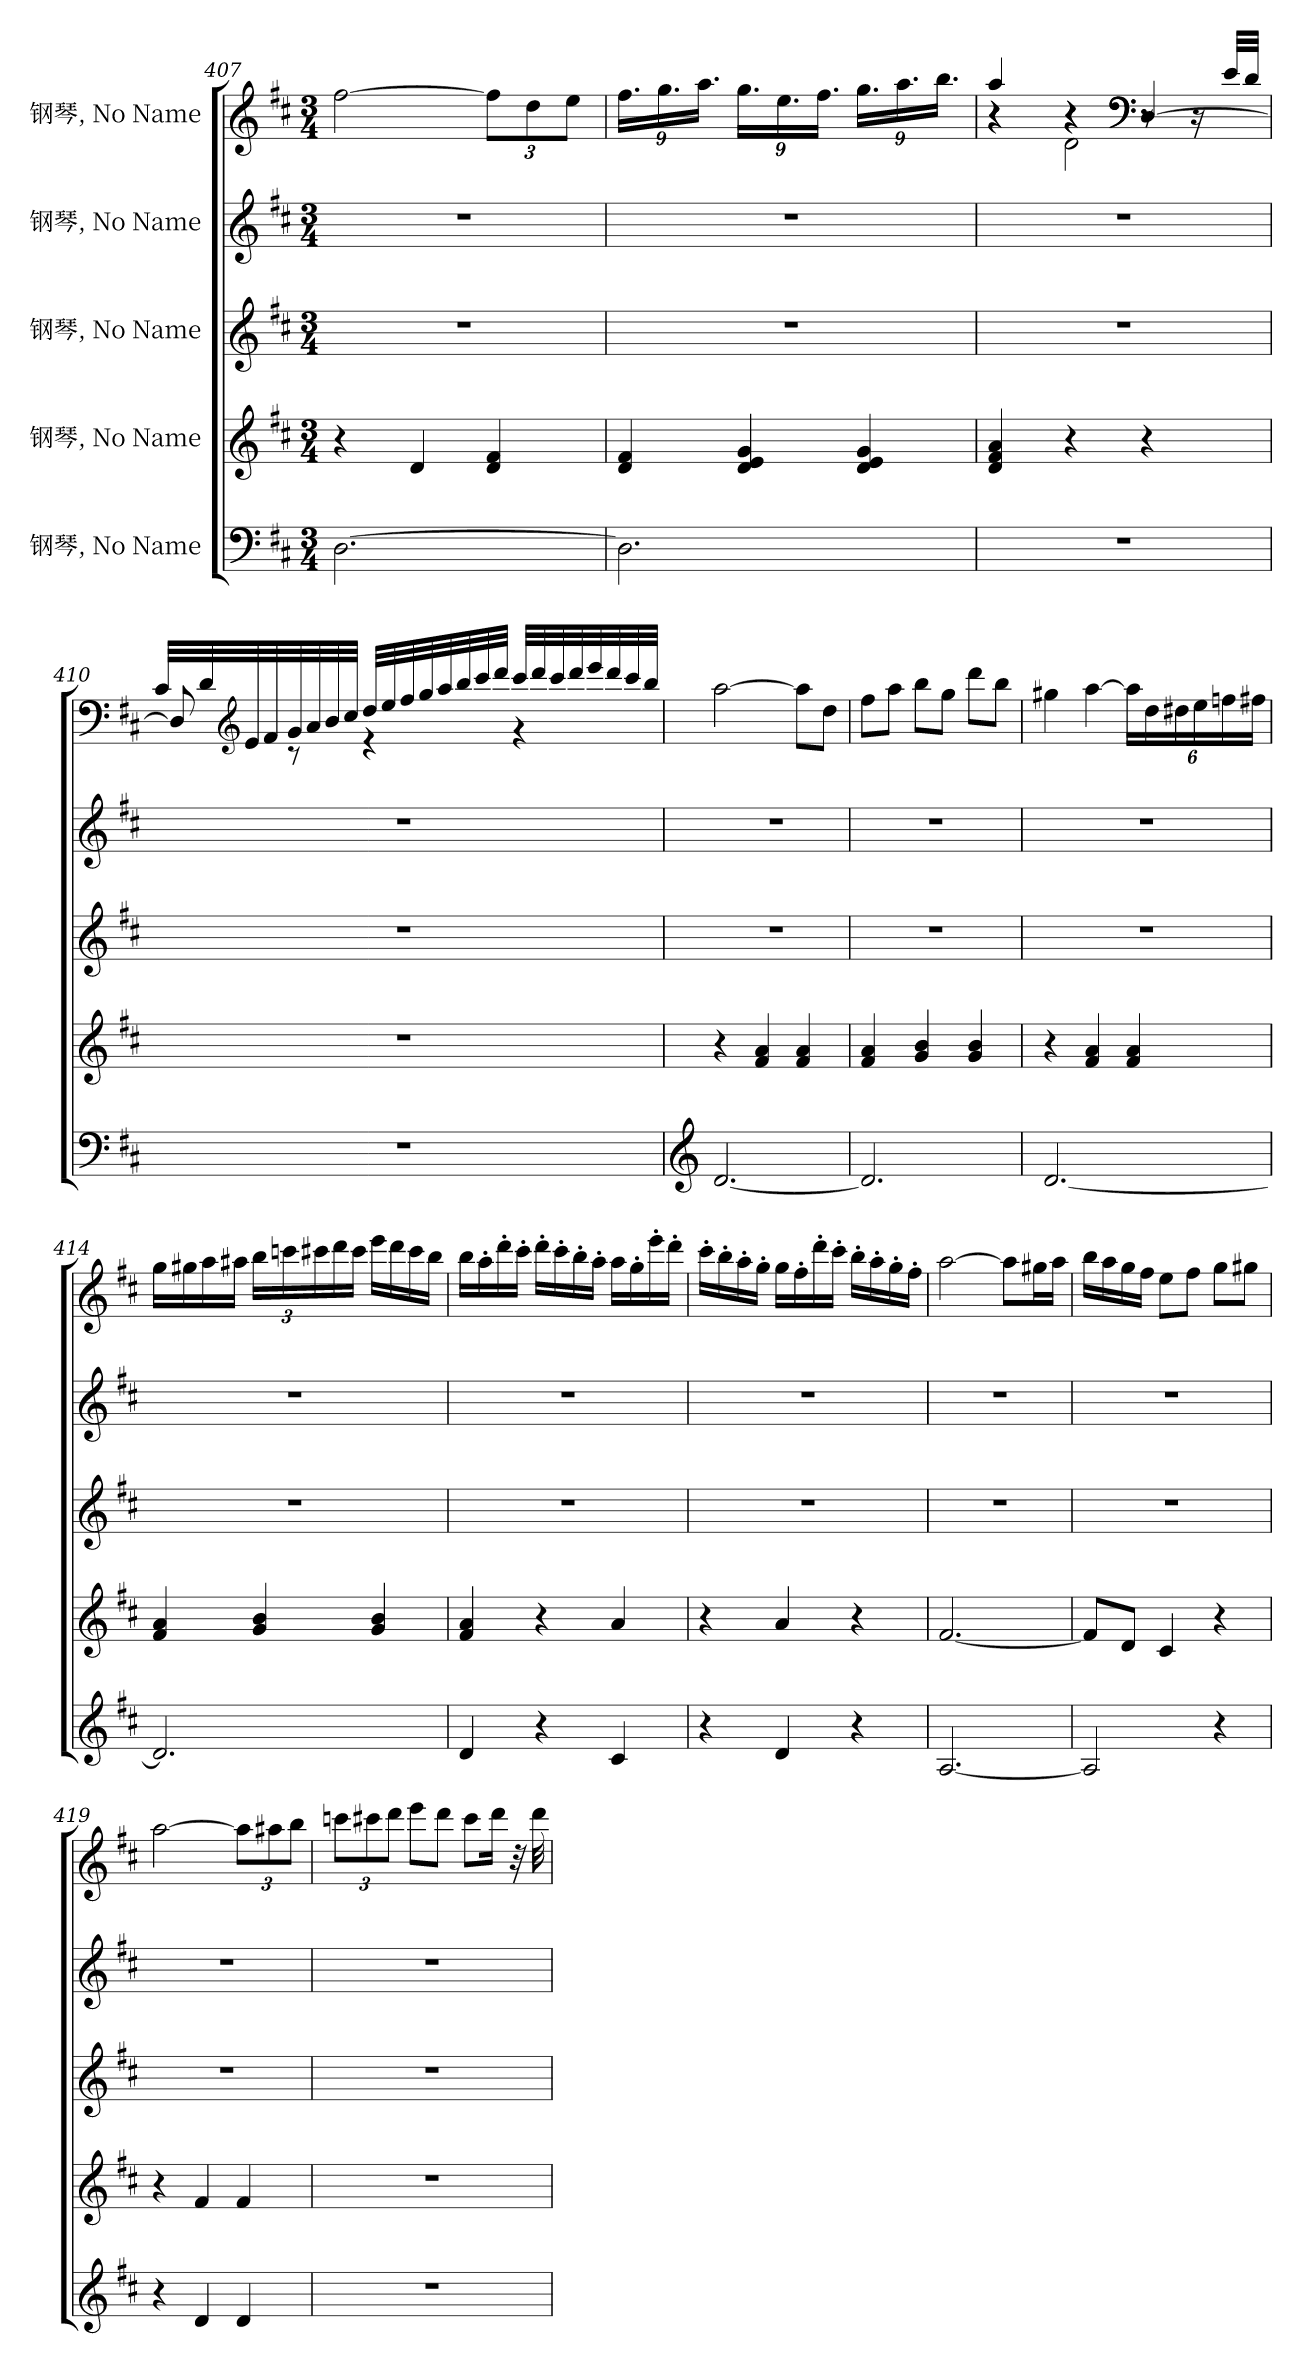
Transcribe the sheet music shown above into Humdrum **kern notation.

**kern	**kern	**kern	**kern	**kern
*part5	*part4	*part3	*part2	*part1
*staff5	*staff4	*staff3	*staff2	*staff1
*I"钢琴, No Name	*I"钢琴, No Name	*I"钢琴, No Name	*I"钢琴, No Name	*I"钢琴, No Name
*clefF4	*clefG2	*clefG2	*clefG2	*clefG2
*k[f#c#]	*k[f#c#]	*k[f#c#]	*k[f#c#]	*k[f#c#]
*M3/4	*M3/4	*M3/4	*M3/4	*M3/4
*MM91	*MM91	*MM91	*MM91	*MM91
=407	=407	=407	=407	=407
[2.D\	4r	2.r	2.r	[2ff#\
.	4d/	.	.	.
*	*	*	*	*Xbrackettup
.	4d/ 4f#/	.	.	12ff#\L]
.	.	.	.	12dd\
.	.	.	.	12ee\J
!!LO:LB:g=z
=408	=408	=408	=408	=408
2.D\]	4d/ 4f#/	2.r	2.r	18.ff#\LL
.	.	.	.	18.gg\
.	.	.	.	18.aa\JJ
.	4d/ 4e/ 4g/	.	.	18.gg\LL
.	.	.	.	18.ee\
.	.	.	.	18.ff#\JJ
.	4d/ 4e/ 4g/	.	.	18.gg\LL
.	.	.	.	18.aa\
.	.	.	.	18.bb\JJ
=409	=409	=409	=409	=409
*	*	*	*	*MM91
*	*	*	*	*^
*	*	*	*	*	*^
2.r	4d/ 4f#/ 4a/	2.r	2.r	4aa/	4r	4r
.	4r	.	.	4r	2d\	4r
*	*	*	*	*clefF4	*	*
.	4r	.	.	8r	.	[4D/
.	.	.	.	16r	.	.
.	.	.	.	32e/LLL	.	.
.	.	.	.	32d/JJJ	.	.
*	*	*	*	*	*v	*v
!!LO:PB:g=z
=410	=410	=410	=410	=410	=410
2.r	2.r	2.r	2.r	32c#/LLL	8D/]
.	.	.	.	32d/	.
*	*	*	*	*clefG2	*
.	.	.	.	32e/	.
.	.	.	.	32f#/	.
.	.	.	.	32g/	8r
.	.	.	.	32a/	.
.	.	.	.	32b/	.
.	.	.	.	32cc#/JJJ	.
.	.	.	.	32dd/LLL	4r
.	.	.	.	32ee/	.
.	.	.	.	32ff#/	.
.	.	.	.	32gg/	.
.	.	.	.	32aa/	.
.	.	.	.	32bb/	.
.	.	.	.	32ccc#/	.
.	.	.	.	32ddd/JJJ	.
.	.	.	.	32ccc#/LLL	4r
.	.	.	.	32ddd/	.
.	.	.	.	32ccc#/	.
.	.	.	.	32ddd/	.
.	.	.	.	32eee/	.
.	.	.	.	32ddd/	.
.	.	.	.	32ccc#/	.
*	*	*	*	*MM89	*
.	.	.	.	32bb/JJJ	.
*	*	*	*	*v	*v
=411	=411	=411	=411	=411
*clefG2	*	*	*	*
*	*	*	*	*MM91
[2.d/	4r	2.r	2.r	[2aa\
.	4f#/ 4a/	.	.	.
.	4f#/ 4a/	.	.	8aa\L]
.	.	.	.	8dd\J
!!LO:LB:g=z
=412	=412	=412	=412	=412
2.d/]	4f#/ 4a/	2.r	2.r	8ff#\L
.	.	.	.	8aa\J
.	4g/ 4b/	.	.	8bb\L
.	.	.	.	8gg\J
.	4g/ 4b/	.	.	8ddd\L
.	.	.	.	8bb\J
=413	=413	=413	=413	=413
*	*	*	*	*MM91
[2.d/	4r	2.r	2.r	4gg#X\
.	4f#/ 4a/	.	.	[4aa\
.	4f#/ 4a/	.	.	24aa\LL]
.	.	.	.	24dd\
.	.	.	.	24dd#X\
.	.	.	.	24ee\
.	.	.	.	24ffn\
.	.	.	.	24ff#X\JJ
=414	=414	=414	=414	=414
2.d/]	4f#/ 4a/	2.r	2.r	16gg\LL
.	.	.	.	16gg#X\
.	.	.	.	16aa\
.	.	.	.	16aa#X\JJ
.	4g/ 4b/	.	.	24bb\LL
.	.	.	.	24cccn\
.	.	.	.	24ccc#X\
.	.	.	.	16ddd\
.	.	.	.	16ccc#\JJ
.	4g/ 4b/	.	.	16eee\LL
.	.	.	.	16ddd\
.	.	.	.	16ccc#\
*	*	*	*	*MM90
.	.	.	.	16bb\JJ
!!LO:PB:g=z
=415	=415	=415	=415	=415
*	*	*	*	*MM91
4d/	4f#/ 4a/	2.r	2.r	16bb\LL
.	.	.	.	16aa'\
.	.	.	.	16ddd'\
.	.	.	.	16ccc#'\JJ
4r	4r	.	.	16ddd'\LL
.	.	.	.	16ccc#'\
.	.	.	.	16bb'\
.	.	.	.	16aa'\JJ
4c#/	4a/	.	.	16aa\LL
.	.	.	.	16gg'\
.	.	.	.	16eee'\
.	.	.	.	16ddd'\JJ
=416	=416	=416	=416	=416
4r	4r	2.r	2.r	16ccc#'\LL
.	.	.	.	16bb'\
.	.	.	.	16aa'\
.	.	.	.	16gg'\JJ
4d/	4a/	.	.	16gg\LL
.	.	.	.	16ff#'\
.	.	.	.	16ddd'\
.	.	.	.	16ccc#'\JJ
4r	4r	.	.	16bb'\LL
.	.	.	.	16aa'\
.	.	.	.	16gg'\
*	*	*	*	*MM90
.	.	.	.	16ff#'\JJ
=417	=417	=417	=417	=417
*	*	*	*	*MM91
[2.A/	[2.f#/	2.r	2.r	[2aa\
.	.	.	.	8aa\L]
.	.	.	.	16gg#X\L
.	.	.	.	16aa\JJ
!!LO:LB:g=z
=418	=418	=418	=418	=418
2A/]	8f#/L]	2.r	2.r	16bb\LL
.	.	.	.	16aa\
.	8d/J	.	.	16gg\
.	.	.	.	16ff#\JJ
.	4c#/	.	.	8ee\L
.	.	.	.	8ff#\J
4r	4r	.	.	8gg\L
.	.	.	.	8gg#X\J
=419	=419	=419	=419	=419
*	*	*	*	*MM91
4r	4r	2.r	2.r	[2aa\
4d/	4f#/	.	.	.
4d/	4f#/	.	.	12aa\L]
.	.	.	.	12aa#X\
.	.	.	.	12bb\J
=420	=420	=420	=420	=420
2.r	2.r	2.r	2.r	12cccn\L
.	.	.	.	12ccc#X\
.	.	.	.	12ddd\J
.	.	.	.	8eee\L
.	.	.	.	8ddd\J
.	.	.	.	8ccc#\L
.	.	.	.	16ddd\Jk
*	*	*	*	*MM90
.	.	.	.	32r
.	.	.	.	32ddd\
=	=	=	=	=
*-	*-	*-	*-	*-
